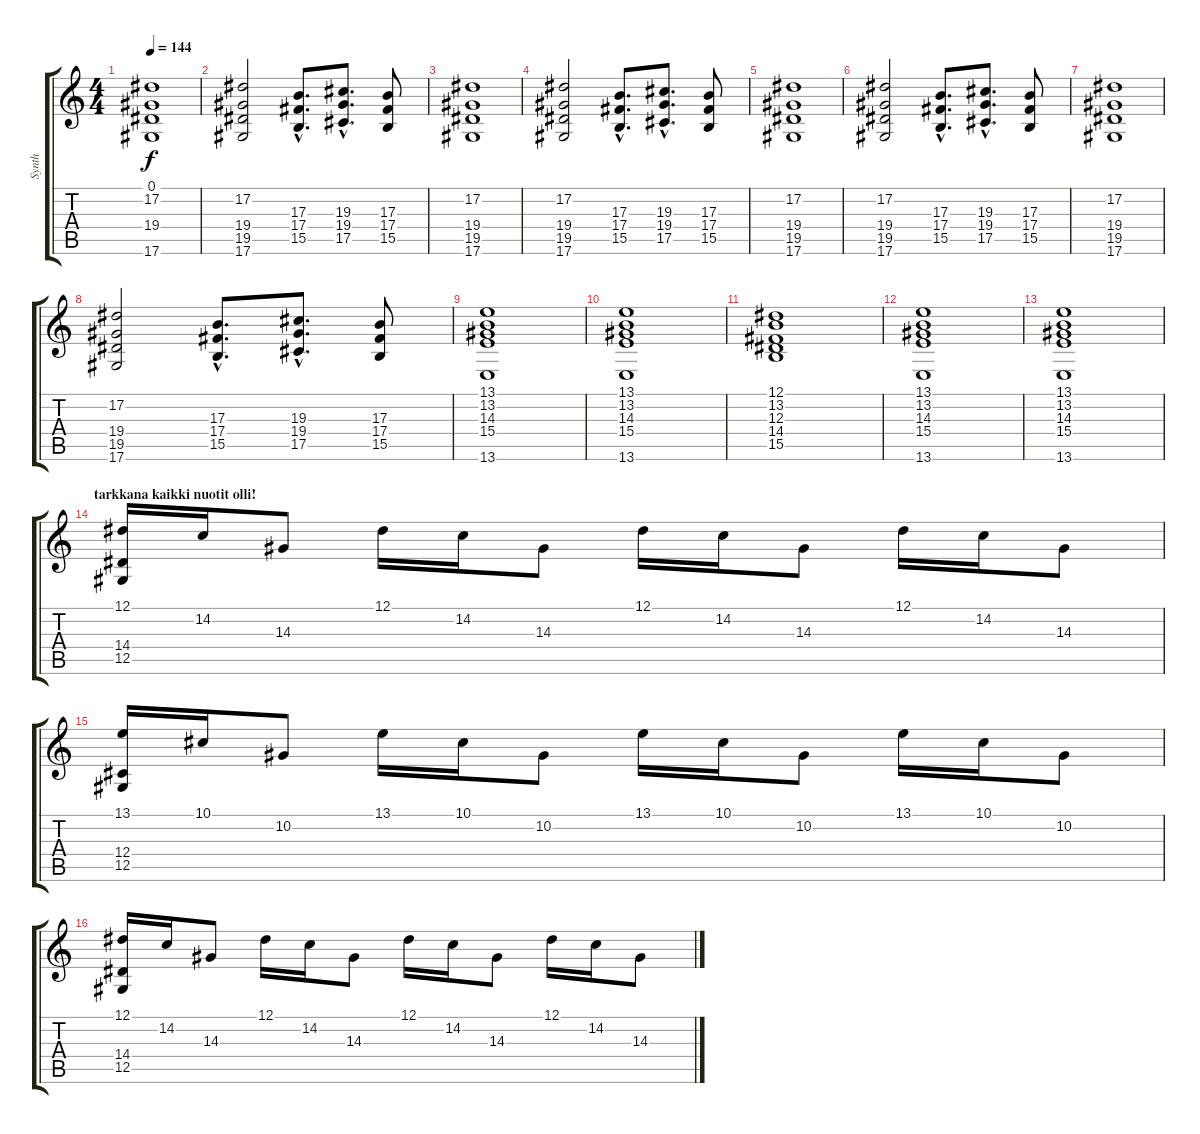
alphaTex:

\track ("Synth" "Synth") {instrument stringensemble1}
\staff {score tabs}
\tuning (Eb4 Bb3 Gb3 Db3 Ab2 Eb2) {hide}
\ts (4 4)
\tempo 144
\clef g2
\ks c
(0.1 17.2 19.4 17.6).1{dy f} |
(17.2 19.4 19.5 17.6).2 (17.3{hac} 17.4{hac} 15.5{hac}).8{d} (19.3{hac} 19.4{hac} 17.5{hac}).8{d} (17.3 17.4 15.5).8 |
(17.2 19.4 19.5 17.6).1 |
(17.2 19.4 19.5 17.6).2 (17.3{hac} 17.4{hac} 15.5{hac}).8{d} (19.3{hac} 19.4{hac} 17.5{hac}).8{d} (17.3 17.4 15.5).8 |
(17.2 19.4 19.5 17.6).1 |
(17.2 19.4 19.5 17.6).2 (17.3{hac} 17.4{hac} 15.5{hac}).8{d} (19.3{hac} 19.4{hac} 17.5{hac}).8{d} (17.3 17.4 15.5).8 |
(17.2 19.4 19.5 17.6).1 |
(17.2 19.4 19.5 17.6).2 (17.3{hac} 17.4{hac} 15.5{hac}).8{d} (19.3{hac} 19.4{hac} 17.5{hac}).8{d} (17.3 17.4 15.5).8 |
(13.1 13.2 14.3 15.4 13.6).1 |
(13.1 13.2 14.3 15.4 13.6).1 |
(12.1 13.2 12.3 14.4 15.5).1 |
(13.1 13.2 14.3 15.4 13.6).1 |
(13.1 13.2 14.3 15.4 13.6).1 |
\section ("" "tarkkana kaikki nuotit olli!")
(12.1 14.4 12.5).16 14.2.16 14.3.8 12.1.16 14.2.16 14.3.8 12.1.16 14.2.16 14.3.8 12.1.16 14.2.16 14.3.8 |
(13.1 12.4 12.5).16 10.1.16 10.2.8 13.1.16 10.1.16 10.2.8 13.1.16 10.1.16 10.2.8 13.1.16 10.1.16 10.2.8 |
(12.1 14.4 12.5).16 14.2.16 14.3.8 12.1.16 14.2.16 14.3.8 12.1.16 14.2.16 14.3.8 12.1.16 14.2.16 14.3.8
